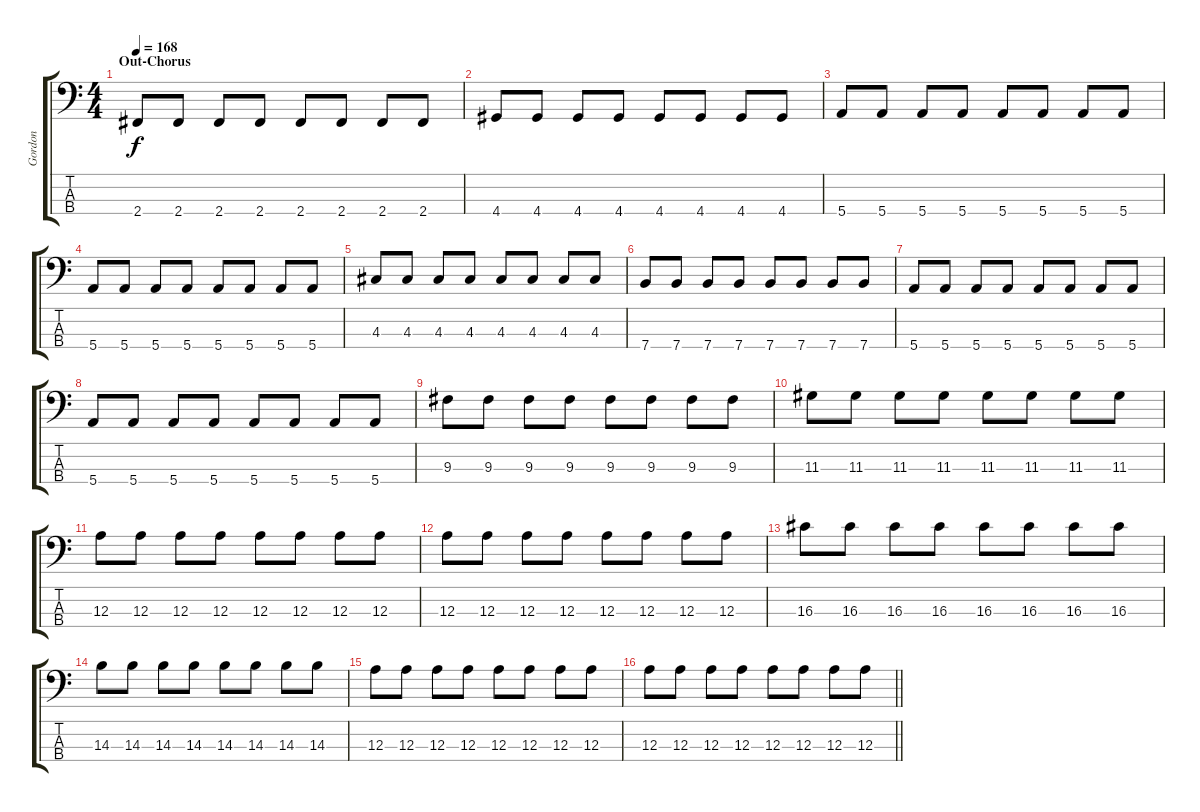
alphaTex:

\track ("Gordon" "Gordon") {instrument electricbassfinger}
\staff {score tabs}
\tuning (G2 D2 A1 E1) {hide}
\ts (4 4)
\section ("" "Out-Chorus")
\tempo 168
\clef f4
\ks c
2.4.8{dy f} 2.4.8 2.4.8 2.4.8 2.4.8 2.4.8 2.4.8 2.4.8 |
4.4.8 4.4.8 4.4.8 4.4.8 4.4.8 4.4.8 4.4.8 4.4.8 |
5.4.8 5.4.8 5.4.8 5.4.8 5.4.8 5.4.8 5.4.8 5.4.8 |
5.4.8 5.4.8 5.4.8 5.4.8 5.4.8 5.4.8 5.4.8 5.4.8 |
4.3.8 4.3.8 4.3.8 4.3.8 4.3.8 4.3.8 4.3.8 4.3.8 |
7.4.8 7.4.8 7.4.8 7.4.8 7.4.8 7.4.8 7.4.8 7.4.8 |
5.4.8 5.4.8 5.4.8 5.4.8 5.4.8 5.4.8 5.4.8 5.4.8 |
5.4.8 5.4.8 5.4.8 5.4.8 5.4.8 5.4.8 5.4.8 5.4.8 |
9.3.8 9.3.8 9.3.8 9.3.8 9.3.8 9.3.8 9.3.8 9.3.8 |
11.3.8 11.3.8 11.3.8 11.3.8 11.3.8 11.3.8 11.3.8 11.3.8 |
12.3.8 12.3.8 12.3.8 12.3.8 12.3.8 12.3.8 12.3.8 12.3.8 |
12.3.8 12.3.8 12.3.8 12.3.8 12.3.8 12.3.8 12.3.8 12.3.8 |
16.3.8 16.3.8 16.3.8 16.3.8 16.3.8 16.3.8 16.3.8 16.3.8 |
14.3.8 14.3.8 14.3.8 14.3.8 14.3.8 14.3.8 14.3.8 14.3.8 |
12.3.8 12.3.8 12.3.8 12.3.8 12.3.8 12.3.8 12.3.8 12.3.8 |
\barLineRight lightlight
12.3.8 12.3.8 12.3.8 12.3.8 12.3.8 12.3.8 12.3.8 12.3.8
